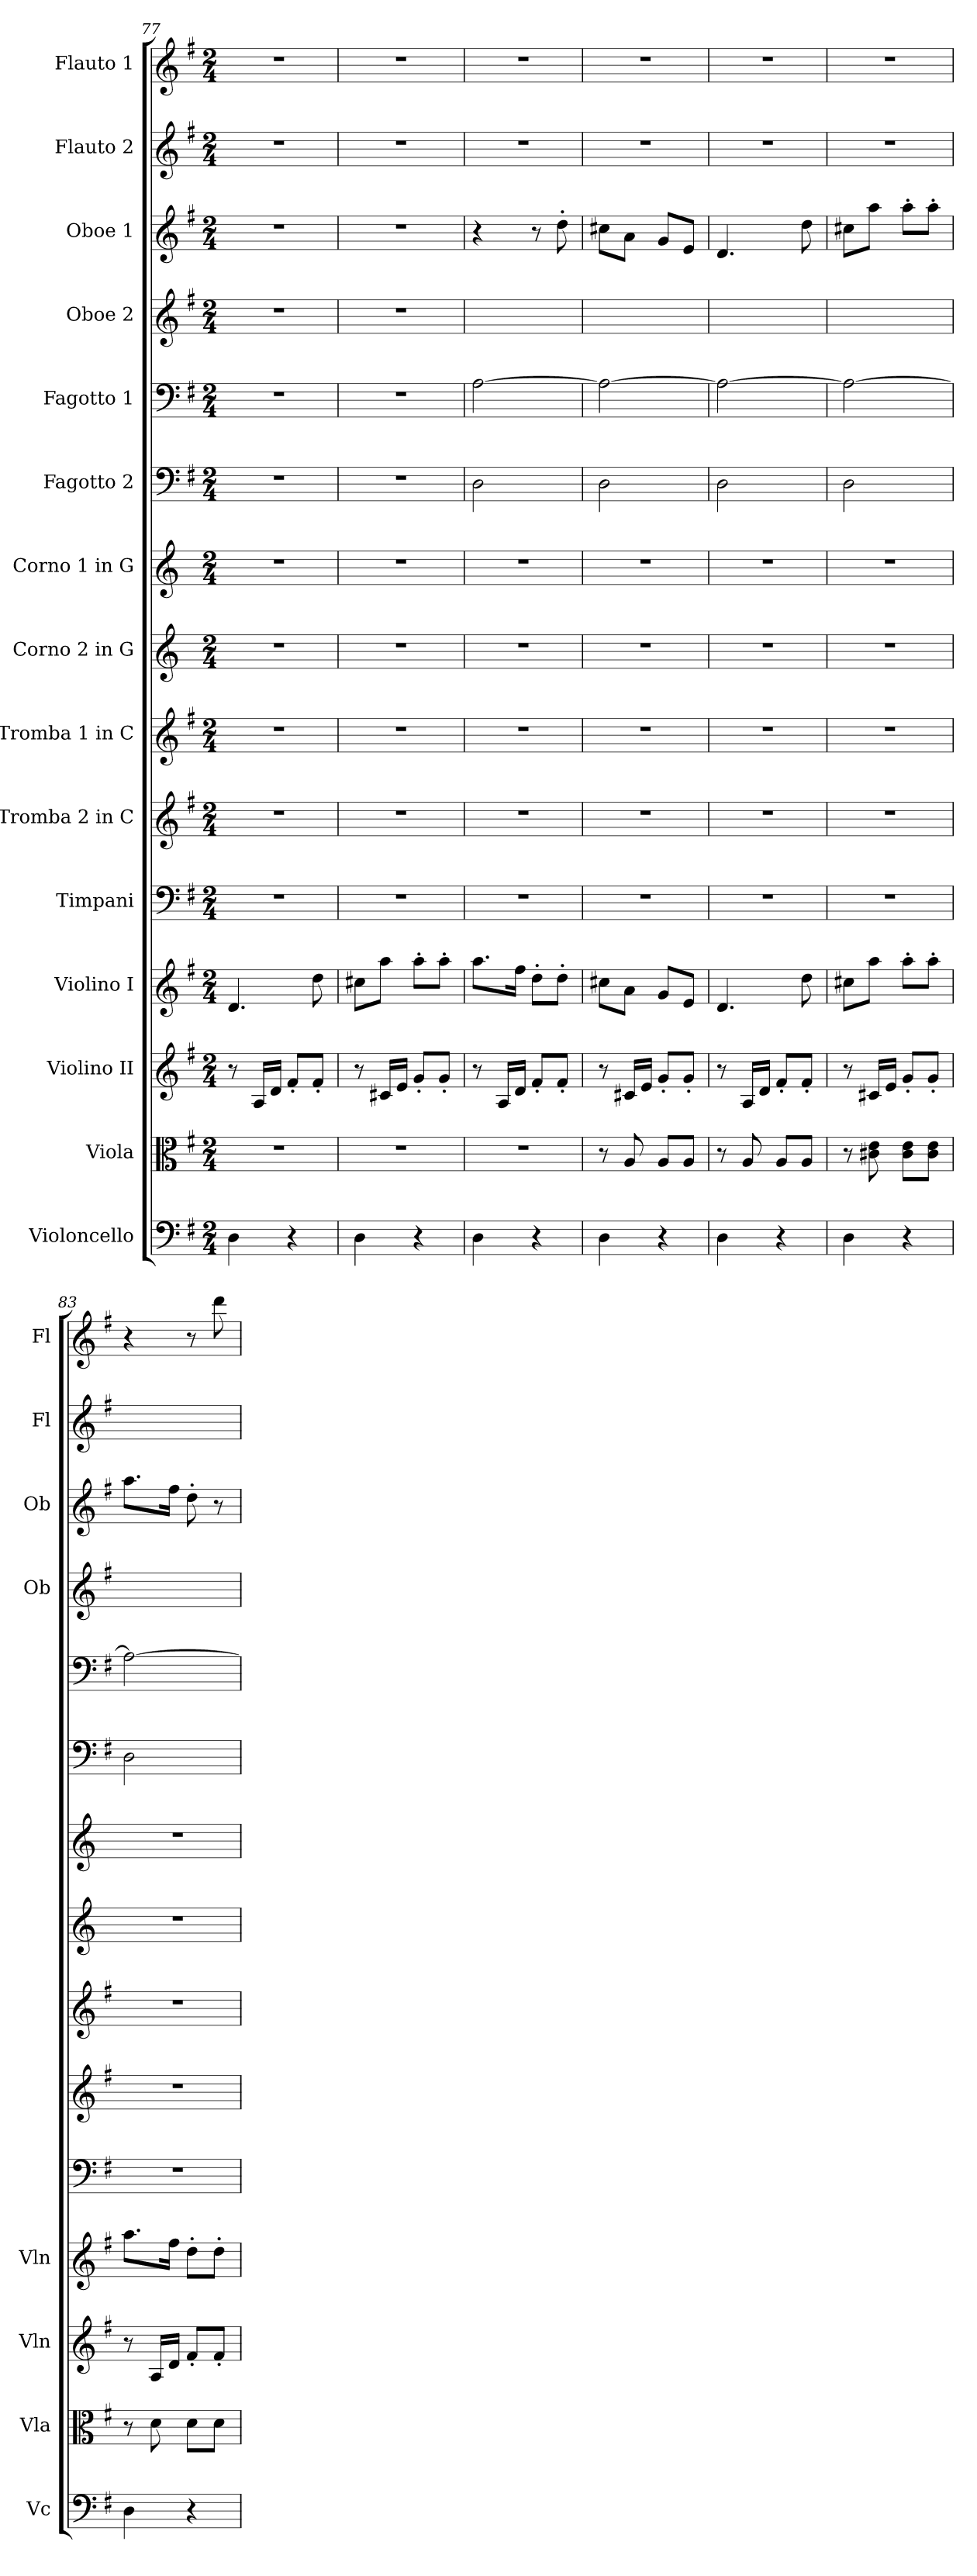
**kern	**kern	**kern	**kern	**kern	**kern	**kern	**kern	**kern	**kern	**kern	**kern	**kern	**kern	**kern
*part15	*part14	*part13	*part12	*part11	*part10	*part9	*part8	*part7	*part6	*part5	*part4	*part3	*part2	*part1
*staff15	*staff14	*staff13	*staff12	*staff11	*staff10	*staff9	*staff8	*staff7	*staff6	*staff5	*staff4	*staff3	*staff2	*staff1
*I"Violoncello	*I"Viola	*I"Violino II	*I"Violino I	*I"Timpani	*I"Tromba 2 in C	*I"Tromba 1 in C	*I"Corno 2 in G	*I"Corno 1 in G	*I"Fagotto 2	*I"Fagotto 1	*I"Oboe 2	*I"Oboe 1	*I"Flauto 2	*I"Flauto 1
*I'Vc	*I'Vla	*I'Vln	*I'Vln	*	*	*	*	*	*	*	*I'Ob	*I'Ob	*I'Fl	*I'Fl
*clefF4	*clefC3	*clefG2	*clefG2	*clefF4	*clefG2	*clefG2	*clefG2	*clefG2	*clefF4	*clefF4	*clefG2	*clefG2	*clefG2	*clefG2
*	*	*	*	*	*ITrd1c2	*ITrd1c2	*ITrd-4c-7	*ITrd-4c-7	*	*	*	*	*	*
*k[f#]	*k[f#]	*k[f#]	*k[f#]	*k[f#]	*k[b-]	*k[b-]	*k[f#]	*k[f#]	*k[f#]	*k[f#]	*k[f#]	*k[f#]	*k[f#]	*k[f#]
*G:	*G:	*G:	*G:	*G:	*F:	*F:	*G:	*G:	*G:	*G:	*G:	*G:	*G:	*G:
*M2/4	*M2/4	*M2/4	*M2/4	*M2/4	*M2/4	*M2/4	*M2/4	*M2/4	*M2/4	*M2/4	*M2/4	*M2/4	*M2/4	*M2/4
=77	=77	=77	=77	=77	=77	=77	=77	=77	=77	=77	=77	=77	=77	=77
4D	2r	8r	4.d	2r	2r	2r	2r	2r	2r	2r	2r	2r	2r	2r
.	.	16A/LL	.	.	.	.	.	.	.	.	.	.	.	.
.	.	16d/JJ	.	.	.	.	.	.	.	.	.	.	.	.
4r	.	8f#'/L	.	.	.	.	.	.	.	.	.	.	.	.
.	.	8f#'/J	8dd	.	.	.	.	.	.	.	.	.	.	.
=78	=78	=78	=78	=78	=78	=78	=78	=78	=78	=78	=78	=78	=78	=78
4D	2r	8r	8cc#X\L	2r	2r	2r	2r	2r	2r	2r	2r	2r	2r	2r
.	.	16c#X/LL	8aa\J	.	.	.	.	.	.	.	.	.	.	.
.	.	16e/JJ	.	.	.	.	.	.	.	.	.	.	.	.
4r	.	8g'/L	8aa'\L	.	.	.	.	.	.	.	.	.	.	.
.	.	8g'/J	8aa'\J	.	.	.	.	.	.	.	.	.	.	.
=79	=79	=79	=79	=79	=79	=79	=79	=79	=79	=79	=79	=79	=79	=79
4D	2r	8r	8.aa\L	2r	2r	2r	2r	2r	2D	[2A	2ryy	4r	2r	2r
.	.	16A/LL	.	.	.	.	.	.	.	.	.	.	.	.
.	.	16d/JJ	16ff#\Jk	.	.	.	.	.	.	.	.	.	.	.
4r	.	8f#'/L	8dd'\L	.	.	.	.	.	.	.	.	8r	.	.
.	.	8f#'/J	8dd'\J	.	.	.	.	.	.	.	.	8dd'	.	.
=80	=80	=80	=80	=80	=80	=80	=80	=80	=80	=80	=80	=80	=80	=80
4D	8r	8r	8cc#X\L	2r	2r	2r	2r	2r	2D	2A_	2ryy	8cc#X\L	2r	2r
.	8A	16c#X/LL	8a\J	.	.	.	.	.	.	.	.	8a\J	.	.
.	.	16e/JJ	.	.	.	.	.	.	.	.	.	.	.	.
4r	8A/L	8g'/L	8g/L	.	.	.	.	.	.	.	.	8g/L	.	.
.	8A/J	8g'/J	8e/J	.	.	.	.	.	.	.	.	8e/J	.	.
=81	=81	=81	=81	=81	=81	=81	=81	=81	=81	=81	=81	=81	=81	=81
4D	8r	8r	4.d	2r	2r	2r	2r	2r	2D	2A_	2ryy	4.d	2r	2r
.	8A	16A/LL	.	.	.	.	.	.	.	.	.	.	.	.
.	.	16d/JJ	.	.	.	.	.	.	.	.	.	.	.	.
4r	8A/L	8f#'/L	.	.	.	.	.	.	.	.	.	.	.	.
.	8A/J	8f#'/J	8dd	.	.	.	.	.	.	.	.	8dd	.	.
=82	=82	=82	=82	=82	=82	=82	=82	=82	=82	=82	=82	=82	=82	=82
4D	8r	8r	8cc#X\L	2r	2r	2r	2r	2r	2D	2A_	2ryy	8cc#X\L	2r	2r
.	8c#X 8e	16c#X/LL	8aa\J	.	.	.	.	.	.	.	.	8aa\J	.	.
.	.	16e/JJ	.	.	.	.	.	.	.	.	.	.	.	.
4r	8c#\ 8e\L	8g'/L	8aa'\L	.	.	.	.	.	.	.	.	8aa'\L	.	.
.	8c#\ 8e\J	8g'/J	8aa'\J	.	.	.	.	.	.	.	.	8aa'\J	.	.
=83	=83	=83	=83	=83	=83	=83	=83	=83	=83	=83	=83	=83	=83	=83
4D	8r	8r	8.aa\L	2r	2r	2r	2r	2r	2D	2A_	2ryy	8.aa\L	2ryy	4r
.	8d	16A/LL	.	.	.	.	.	.	.	.	.	.	.	.
.	.	16d/JJ	16ff#\Jk	.	.	.	.	.	.	.	.	16ff#\Jk	.	.
4r	8d\L	8f#'/L	8dd'\L	.	.	.	.	.	.	.	.	8dd'	.	8r
.	8d\J	8f#'/J	8dd'\J	.	.	.	.	.	.	.	.	8r	.	8ddd
=	=	=	=	=	=	=	=	=	=	=	=	=	=	=
*-	*-	*-	*-	*-	*-	*-	*-	*-	*-	*-	*-	*-	*-	*-
